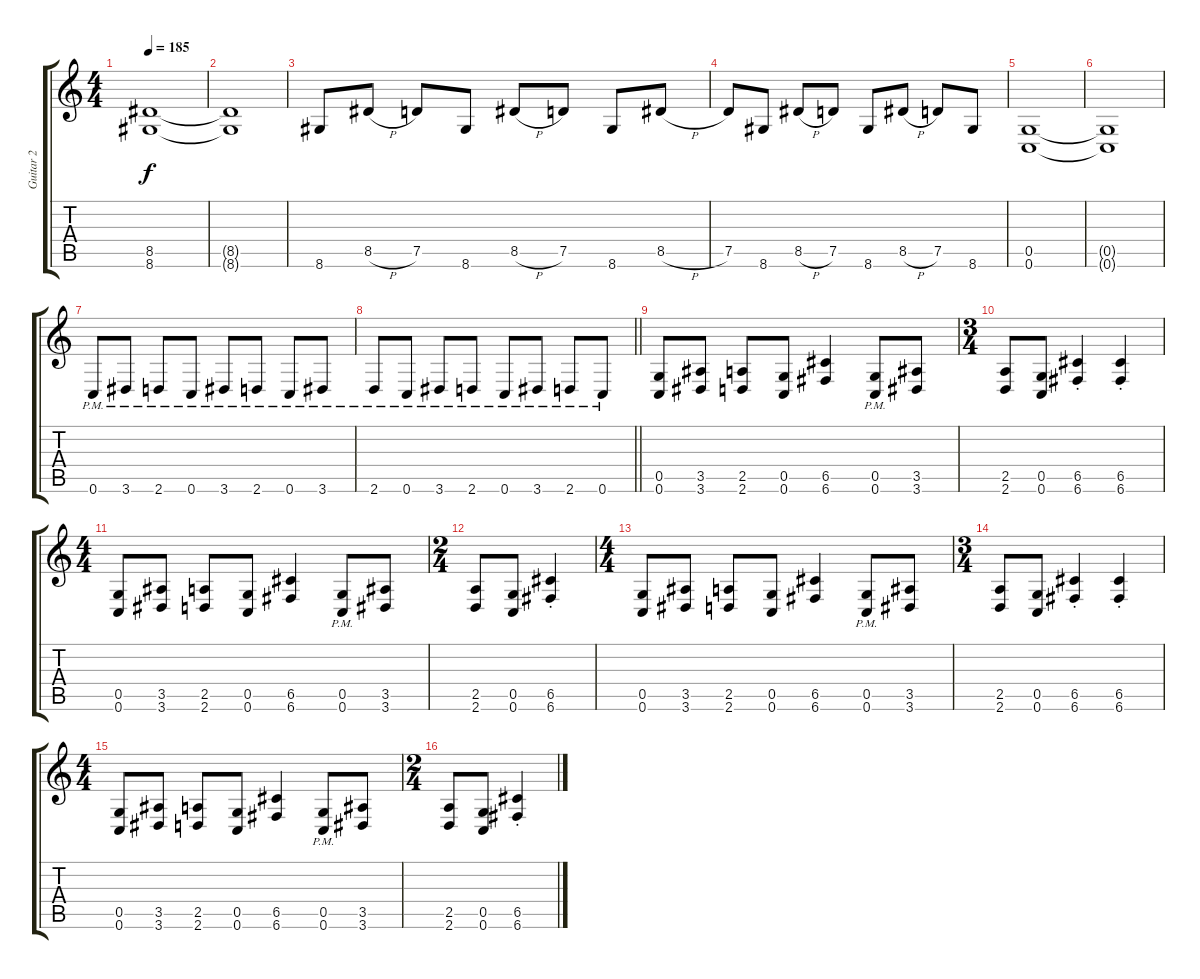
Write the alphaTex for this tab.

\track ("Guitar 2" "Guitar 2") {instrument overdrivenguitar}
\staff {score tabs}
\tuning (D4 A3 F3 C3 G2 C2) {hide}
\ts (4 4)
\tempo 185
\clef g2
\ks c
(8.5 8.6).1{dy f} |
(8.5{t} 8.6{t}).1 |
8.6.8 8.5{h}.8 7.5.8 8.6.8 8.5{h}.8 7.5.8 8.6.8 8.5{h}.8 |
7.5.8 8.6.8 8.5{h}.8 7.5.8 8.6.8 8.5{h}.8 7.5.8 8.6.8 |
(0.5 0.6).1 |
(0.5{t} 0.6{t}).1 |
0.6{pm}.8 3.6{pm}.8 2.6{pm}.8 0.6{pm}.8 3.6{pm}.8 2.6{pm}.8 0.6{pm}.8 3.6{pm}.8 |
\barLineRight lightlight
2.6{pm}.8 0.6{pm}.8 3.6{pm}.8 2.6{pm}.8 0.6{pm}.8 3.6{pm}.8 2.6{pm}.8 0.6{pm}.8 |
(0.5 0.6).8 (3.5 3.6).8 (2.5 2.6).8 (0.5 0.6).8 (6.5 6.6).4 (0.5{pm} 0.6{pm}).8 (3.5 3.6).8 |
\ts (3 4)
(2.5 2.6).8 (0.5 0.6).8 (6.5{st} 6.6{st}).4 (6.5{st} 6.6{st}).4 |
\ts (4 4)
(0.5 0.6).8 (3.5 3.6).8 (2.5 2.6).8 (0.5 0.6).8 (6.5 6.6).4 (0.5{pm} 0.6{pm}).8 (3.5 3.6).8 |
\ts (2 4)
(2.5 2.6).8 (0.5 0.6).8 (6.5{st} 6.6{st}).4 |
\ts (4 4)
(0.5 0.6).8 (3.5 3.6).8 (2.5 2.6).8 (0.5 0.6).8 (6.5 6.6).4 (0.5{pm} 0.6{pm}).8 (3.5 3.6).8 |
\ts (3 4)
(2.5 2.6).8 (0.5 0.6).8 (6.5{st} 6.6{st}).4 (6.5{st} 6.6{st}).4 |
\ts (4 4)
(0.5 0.6).8 (3.5 3.6).8 (2.5 2.6).8 (0.5 0.6).8 (6.5 6.6).4 (0.5{pm} 0.6{pm}).8 (3.5 3.6).8 |
\ts (2 4)
(2.5 2.6).8 (0.5 0.6).8 (6.5{st} 6.6{st}).4
